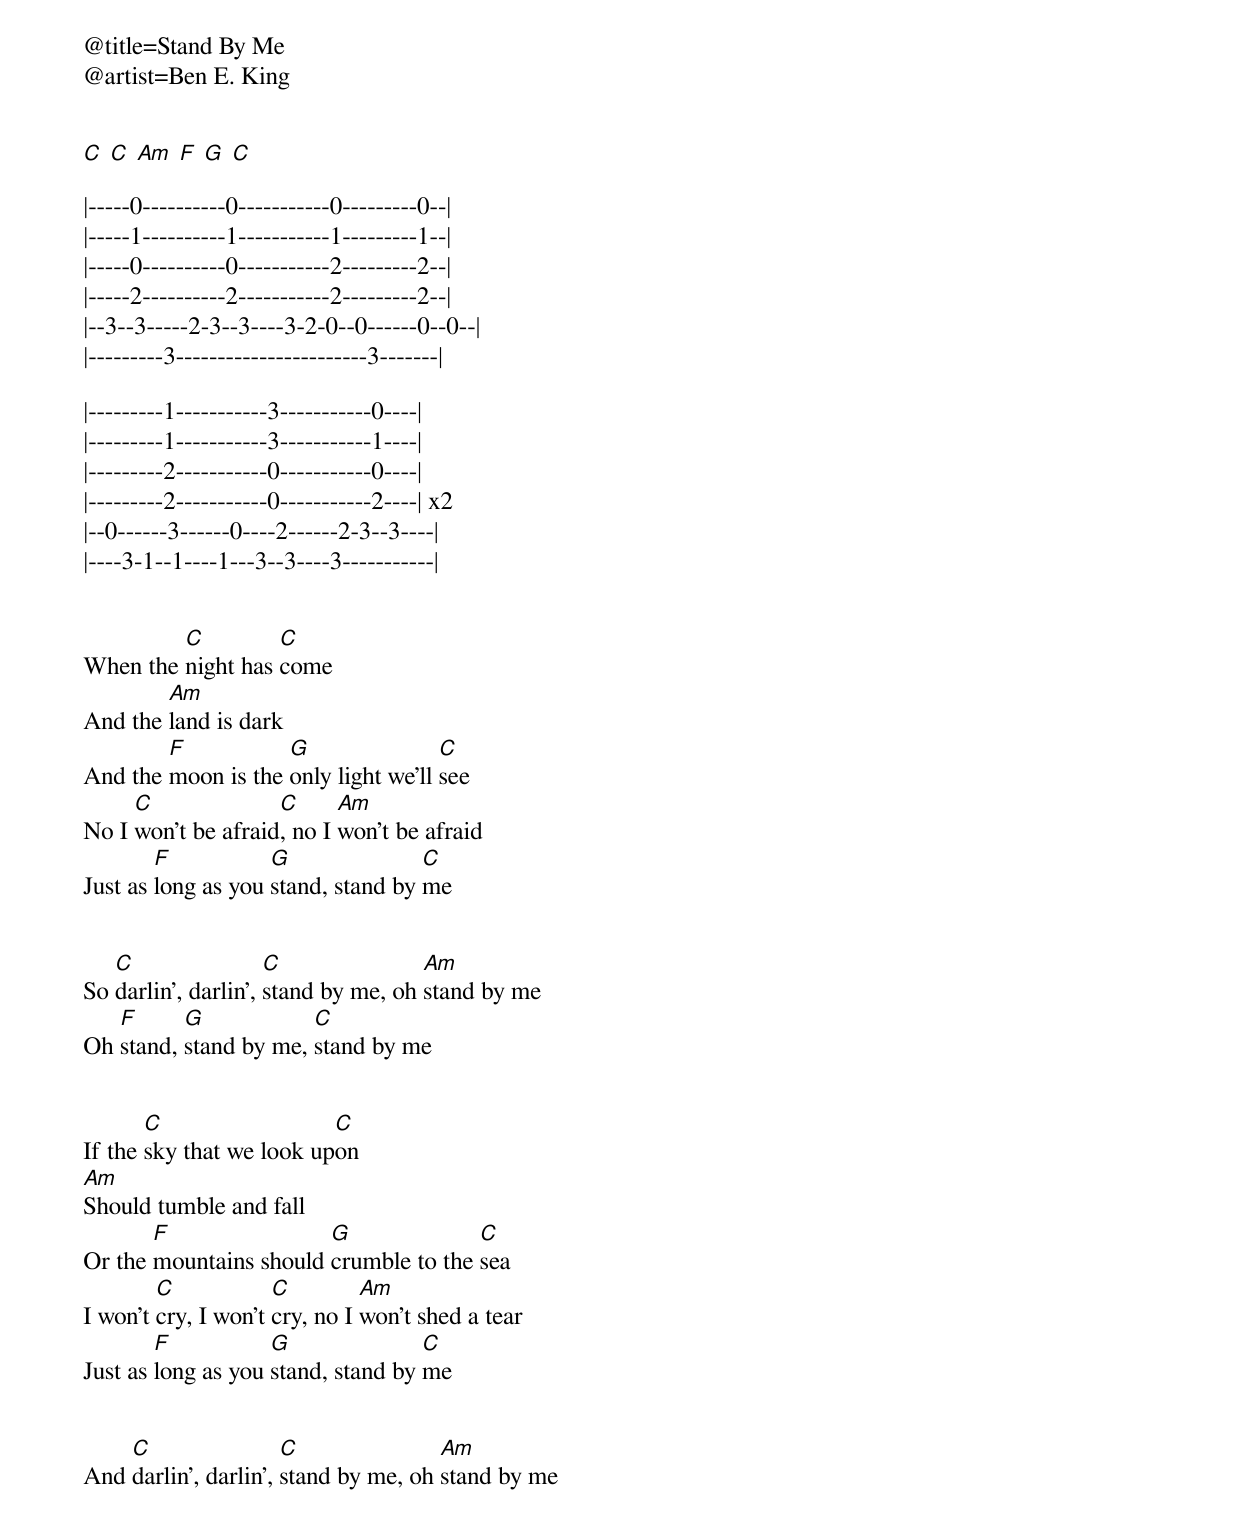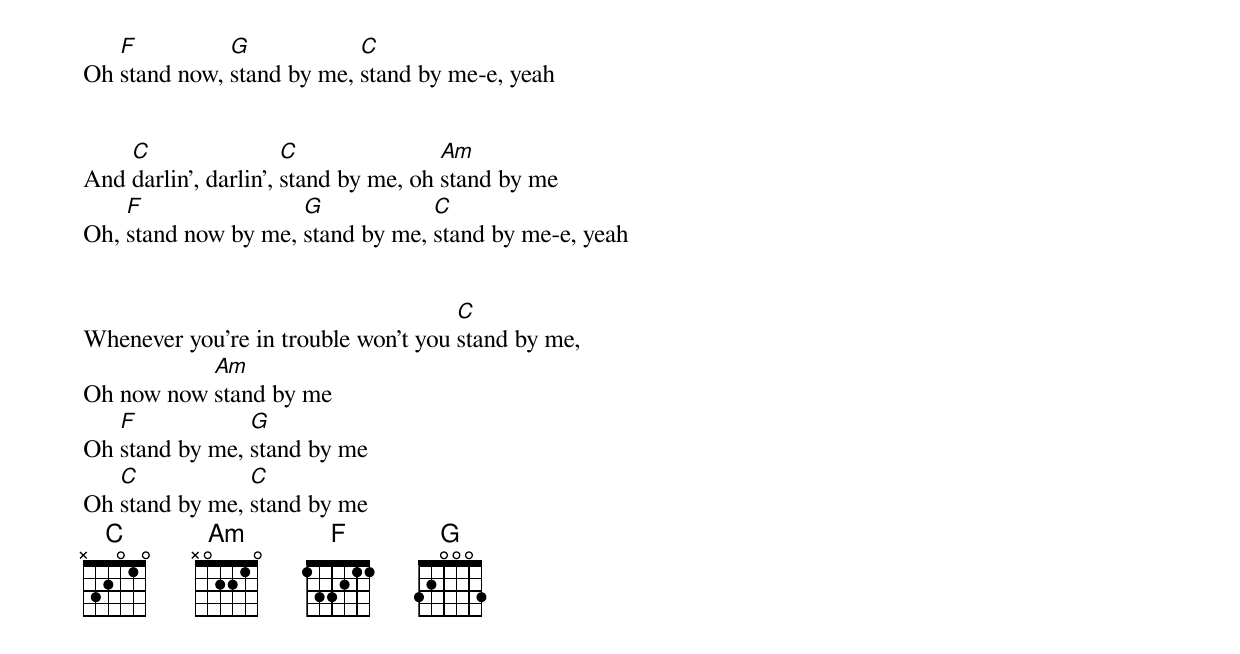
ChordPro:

@title=Stand By Me
@artist=Ben E. King


[C] [C] [Am] [F] [G] [C]

|-----0----------0-----------0---------0--|
|-----1----------1-----------1---------1--|
|-----0----------0-----------2---------2--|
|-----2----------2-----------2---------2--|
|--3--3-----2-3--3----3-2-0--0------0--0--|
|---------3-----------------------3-------|

|---------1-----------3-----------0----|
|---------1-----------3-----------1----|
|---------2-----------0-----------0----|
|---------2-----------0-----------2----| x2
|--0------3------0----2------2-3--3----|
|----3-1--1----1---3--3----3-----------|


When the [C]night has [C]come
And the [Am]land is dark
And the [F]moon is the [G]only light we'll [C]see
No I [C]won't be afraid[C], no I [Am]won't be afraid
Just as [F]long as you [G]stand, stand by [C]me


So [C]darlin', darlin', [C]stand by me, oh [Am]stand by me
Oh [F]stand, [G]stand by me, [C]stand by me


If the [C]sky that we look up[C]on
[Am]Should tumble and fall
Or the [F]mountains should [G]crumble to the [C]sea
I won't [C]cry, I won't [C]cry, no I [Am]won't shed a tear
Just as [F]long as you [G]stand, stand by [C]me


And [C]darlin', darlin', [C]stand by me, oh [Am]stand by me
Oh [F]stand now, [G]stand by me, [C]stand by me-e, yeah


And [C]darlin', darlin', [C]stand by me, oh [Am]stand by me
Oh, [F]stand now by me, [G]stand by me, [C]stand by me-e, yeah


Whenever you're in trouble won't you [C]stand by me,
Oh now now [Am]stand by me
Oh [F]stand by me, [G]stand by me
Oh [C]stand by me, [C]stand by me
